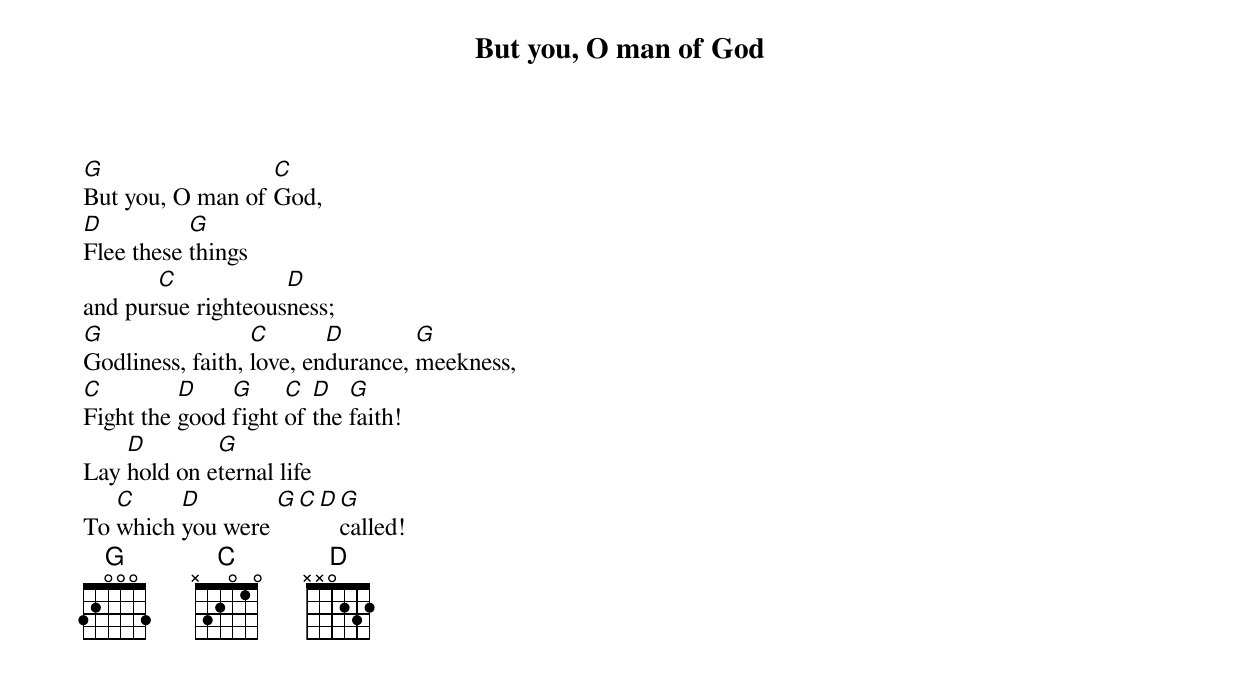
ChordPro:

{t:But you, O man of God}

[G]But you, O man of [C]God,
[D]Flee these [G]things
and pur[C]sue righteous[D]ness;
[G]Godliness, faith, [C]love, en[D]durance, [G]meekness,
[C]Fight the [D]good [G]fight [C]of [D]the [G]faith!
Lay [D]hold on e[G]ternal life
To [C]which [D]you were [G][C][D][G]called!
